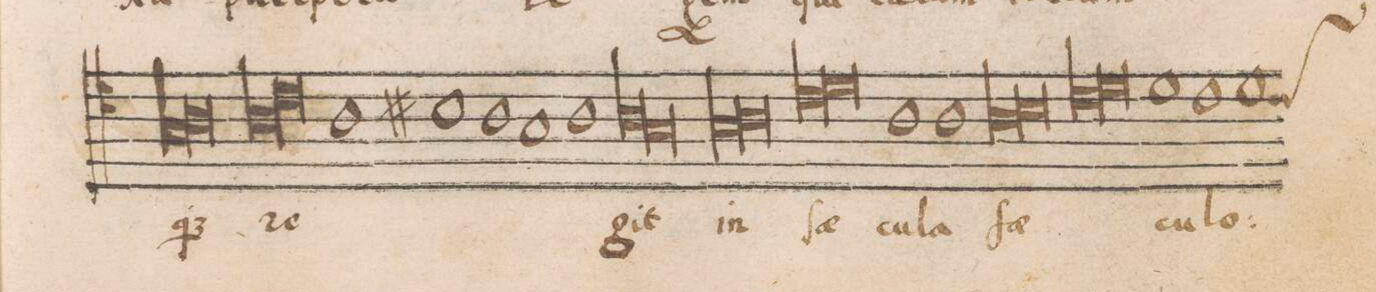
**kern	**text
*I"TENOR	*
*clefC4	*
*k[]	*
*met(C|)	*
*M2/1	*
*lig	*
1G	-q(ue)
=22	=22
1A	.
*Xlig	*
*lig	*
1A	re-
=23	=23
1c	.
*Xlig	*
1A	.
=24	=24
1B#X	.
1A	.
=25	=25
1G	.
1A	.
=26	=26
*lig	*
1A	-git
1G	.
*Xlig	*
=27	=27
*lig	*
1G	in
1A	.
*Xlig	*
=28	=28
*lig	*
1c	ſ(ae)-
1d	.
*Xlig	*
=29	=29
1A	-cu-
1A	-la
=30	=30
*lig	*
1A	ſ(ae)-
1B	.
*Xlig	*
=31	=31
*lig	*
1c	.
1d	.
*Xlig	*
=32	=32
1d	-cu-
1c	-lo-
=33	=33
*custos:c	*
1d	.
*-	*-
